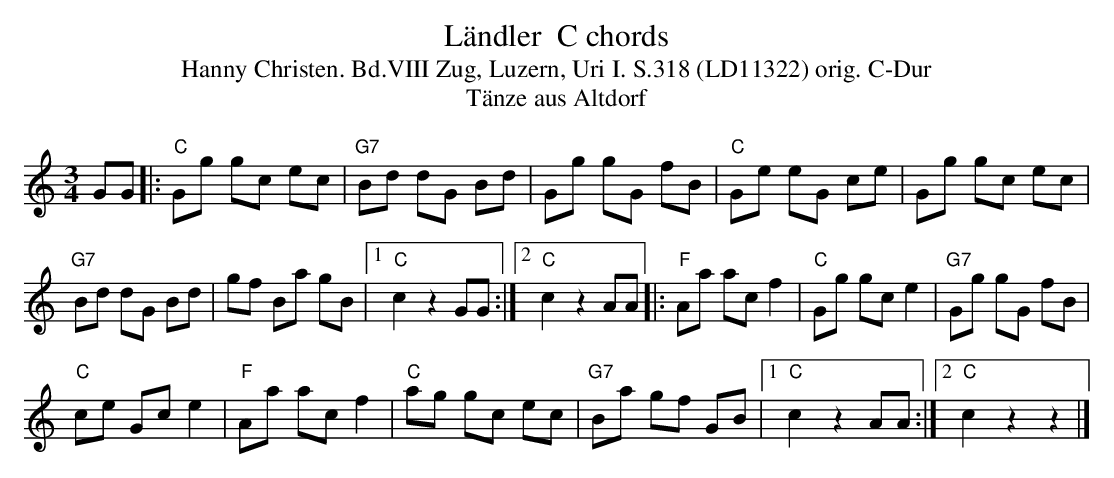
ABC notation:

X:1
T: L\"andler  C chords
T:Hanny Christen. Bd.VIII Zug, Luzern, Uri I. S.318 (LD11322) orig. C-Dur
T: T\"anze aus Altdorf
M:3/4
L:1/8
K:C %%MIDI gchordon
GG |:"C"Gg gc ec | "G7"Bd dG Bd | Gg gG fB | "C"Ge eG ce | Gg gc ec |
"G7"Bd dG Bd | gf Ba gB |1 "C"c2z2 GG :|2 "C"c2z2 AA |: "F"Aa ac f2 | "C"Gg gc e2 | "G7"Gg gG fB |
"C"ce Gc e2 | "F"Aa ac f2 | "C"ag gc ec | "G7"Ba gf GB |1 "C"c2z2 AA :|2 "C"c2z2z2 |]
